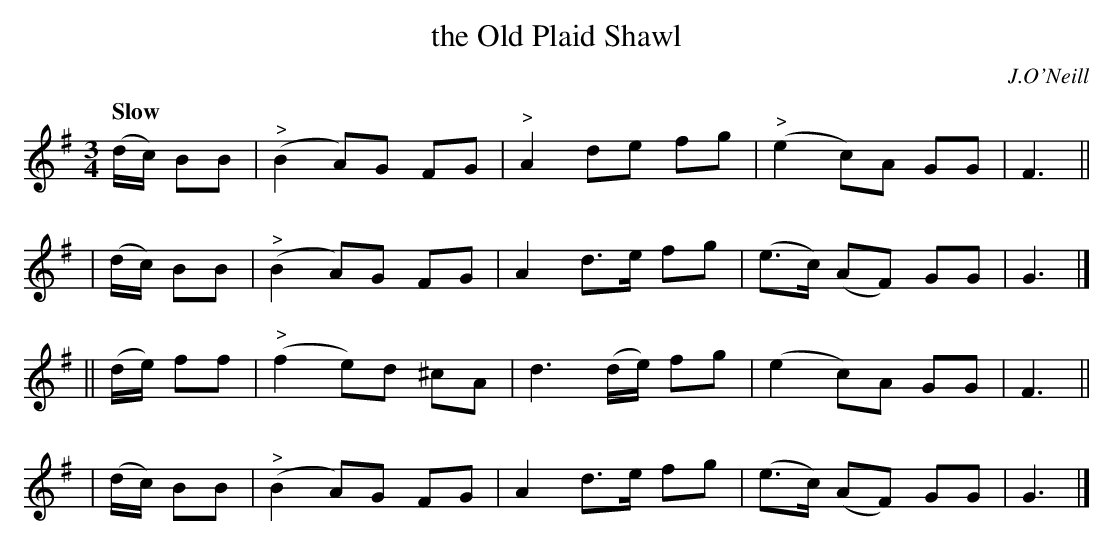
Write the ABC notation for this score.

X:1
T: the Old Plaid Shawl
Q: "Slow"
O: J.O'Neill
M: 3/4
L: 1/8
K: G
  (d/c/) BB | ("^>"B2 A)G  FG | "^>"A2 de fg | ("^>"e2 c)A GG | F3 ||
| (d/c/) BB | ("^>"B2 A)G  FG |    A2 d>e fg |  (e>c) (AF) GG | G3 |]
||(d/e/) ff | ("^>"f2 e)d ^cA | d3 (d/e/) fg |  (e2   c)A  GG | F3 ||
| (d/c/) BB | ("^>"B2 A)G  FG |    A2 d>e fg |  (e>c) (AF) GG | G3 |]
